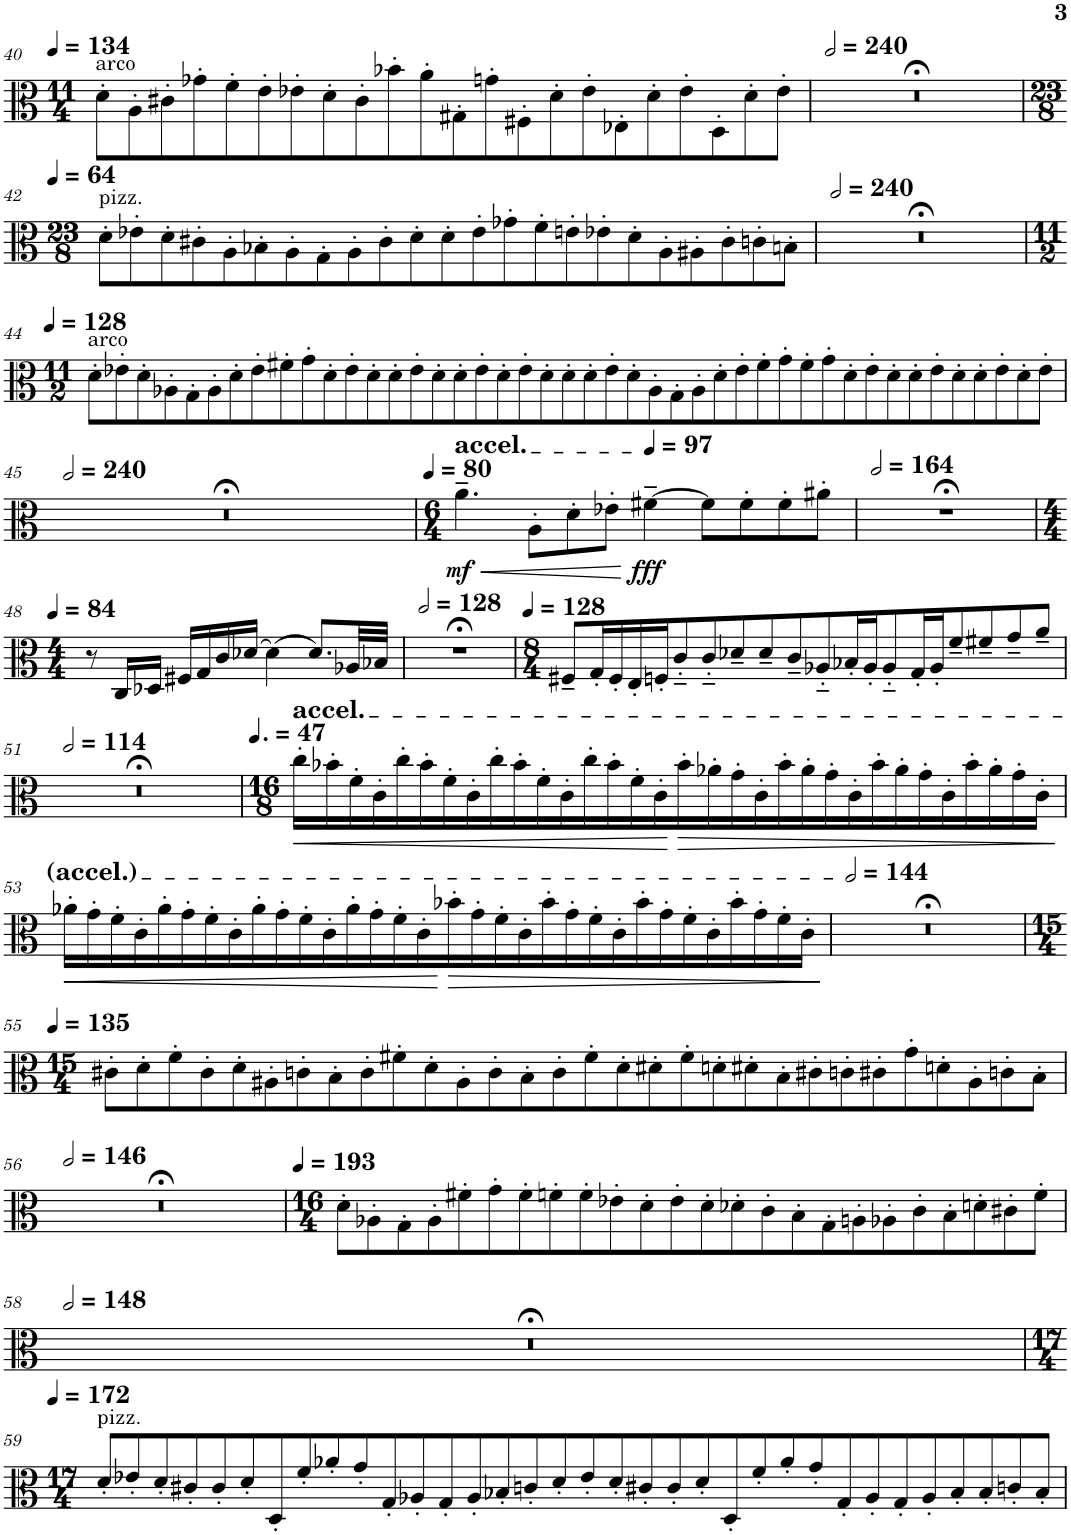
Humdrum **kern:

**kern	**dynam
*part1	*part1
*staff1	*staff1
*I"Viola	*
*I'Vla.	*
!!LO:PB:g=z
*clefC3	*
*k[]	*
*M11/4	*
*MM134	*
=40	=40
!LO:TX:a:t=arco	!
8d'\L	.
8A'\	.
8c#X'\	.
8g-X'\	.
8f'\	.
8e'\	.
8e-X'\	.
8d'\	.
8c#'\	.
8b-X'\	.
8a'\	.
8G#X'\	.
8gn'\	.
8F#X'\	.
8d'\	.
8e-'\	.
8E-X'\	.
8d'\	.
8e-'\	.
8D'\	.
8d'\	.
8e-'\J	.
=41	=41
*MM480	*
4%11r;<	.
!!LO:LB:g=z
=42	=42
*M23/8	*
*MM64	*
!LO:TX:a:t=pizz.	!
8d'\L	.
8e-X'\	.
8d'\	.
8c#X'\	.
8A'\	.
8B-X'\	.
8A'\	.
8G'\	.
8A'\	.
8c#'\	.
8d'\	.
8d'\	.
8e-'\	.
8g-X'\	.
8f'\	.
8en'\	.
8e-X'\	.
8d'\	.
8A'\	.
8A#X'\	.
8c#'\	.
8cn'\	.
8Bn'\J	.
=43	=43
*MM480	*
8%23r;<	.
!!LO:LB:g=z
=44	=44
*M11/2	*
*MM128	*
!LO:TX:a:t=arco	!
8d'\L	.
8e-X'\	.
8d'\	.
8A-X'\	.
8G'\	.
8A-'\	.
8d'\	.
8e-'\	.
8f#X'\	.
8g'\	.
8d'\	.
8e-'\	.
8d'\	.
8d'\	.
8e-'\	.
8d'\	.
8d'\	.
8e-'\	.
8d'\	.
8e-'\	.
8d'\	.
8d'\	.
8d'\	.
8e-'\	.
8d'\	.
8A-'\	.
8G'\	.
8A-'\	.
8d'\	.
8e-'\	.
8f#'\	.
8g'\	.
8f#'\	.
8g'\	.
8d'\	.
8e-'\	.
8d'\	.
8d'\	.
8e-'\	.
8d'\	.
8d'\	.
8e-'\	.
8d'\	.
8e-'\J	.
!!LO:LB:g=z
=45	=45
*MM480	*
2%11r;<	.
=46	=46
*M6/4	*
*MM80	*
!LO:TX:a:t=accel.	!
!	!LO:DY:b
4.a~\	mf
!	!LO:HP:b
8A'\L	<
8d'\	.
8e-X'\J	.
*MM97	*
!	!LO:DY:n=1:b
[4f#X~\	[ fff
8f#\L]	.
8f#'\	.
8f#'\	.
8a#X'\J	.
=47	=47
*MM328	*
1.r;<	.
!!LO:LB:g=z
=48	=48
*M4/4	*
*MM84	*
8r	.
16C/LL	.
16D-X/JJ	.
16F#X/LL	.
16G/	.
16c/	.
(16d-X/JJ	.
(4d-\)	.
8.d-/L)	.
32A-X/LL	.
32B-X/JJJ	.
=49	=49
*MM256	*
1r;<	.
=50	=50
*M8/4	*
*MM128	*
8F#X~/L	.
16G'/L	.
16F#'/	.
16E'/	.
16Fn'/J	.
8c'~/	.
8c'~/	.
8d-X~/	.
8d-~/	.
8c~/	.
8A-X'~/	.
16B-X'/L	.
16A-'/J	.
8A-'~/	.
16G'/L	.
16A-'/J	.
8f~/	.
8f#X~/	.
8g~/	.
8a~/J	.
!!LO:LB:g=z
=51	=51
*MM228	*
0r;<	.
=52	=52
*M16/8	*
*MM71	*
!LO:TX:a:t=accel.	!
!	!LO:HP:b
16cc'\LL	<
16b-X'\	.
16f'\	.
16c'\	.
16cc'\	.
16b-'\	.
16f'\	.
16c'\	.
16cc'\	.
16b-'\	.
16f'\	.
16c'\	.
16cc'\	.
16b-'\	.
16f'\	.
16c'\	.
!	!LO:HP:n=1:b
16b-'\	[ >
16a-X'\	.
16g'\	.
16c'\	.
16b-'\	.
16a-'\	.
16g'\	.
16c'\	.
16b-'\	.
16a-'\	.
16g'\	.
16c'\	.
16b-'\	.
16a-'\	.
16g'\	.
16c'\JJ	.
.	]
!!LO:LB:g=z
=53	=53
!	!LO:HP:b
16a-X'\LL	<
16g'\	.
16f'\	.
16c'\	.
16a-'\	.
16g'\	.
16f'\	.
16c'\	.
16a-'\	.
16g'\	.
16f'\	.
16c'\	.
16a-'\	.
16g'\	.
16f'\	.
16c'\	.
!	!LO:HP:n=1:b
16b-X'\	[ >
16g'\	.
16f'\	.
16c'\	.
16b-'\	.
16g'\	.
16f'\	.
16c'\	.
16b-'\	.
16g'\	.
16f'\	.
16c'\	.
16b-'\	.
16g'\	.
16f'\	.
16c'\JJ	.
.	]
=54	=54
*MM288	*
0r;<	.
!!LO:LB:g=z
=55	=55
*M15/4	*
*MM135	*
8c#X'\L	.
8d'\	.
8f'\	.
8c#'\	.
8d'\	.
8A#X'\	.
8cn'\	.
8B'\	.
8c'\	.
8f#X'\	.
8d'\	.
8A#'\	.
8c'\	.
8B'\	.
8c'\	.
8f#'\	.
8d'\	.
8d#X'\	.
8f#'\	.
8dn'\	.
8d#X'\	.
8B'\	.
8c#X'\	.
8cn'\	.
8c#X'\	.
8g'\	.
8dn'\	.
8A#'\	.
8cn'\	.
8B'\J	.
!!LO:LB:g=z
=56	=56
*MM292	*
4%15r;<	.
=57	=57
*M16/4	*
*MM193	*
8d'\L	.
8A-X'\	.
8G'\	.
8A-'\	.
8f#X'\	.
8g'\	.
8f#'\	.
8fn'\	.
8f'\	.
8e-X'\	.
8d'\	.
8e-'\	.
8d'\	.
8d-X'\	.
8c'\	.
8B'\	.
8G'\	.
8An'\	.
8A-X'\	.
8c'\	.
8B'\	.
8dn'\	.
8c#X'\	.
8f'\J	.
!!LO:LB:g=z
=58	=58
*MM296	*
00r;<	.
!!LO:LB:g=z
=59	=59
*M17/4	*
*MM172	*
!LO:TX:a:t=pizz.	!
8d'/L	.
8e-X'/	.
8d'/	.
8c#X'/	.
8c#'/	.
8d'/	.
8D'/	.
8f'/	.
8a-X'/	.
8g'/	.
8G'/	.
8A-X'/	.
8G'/	.
8A-'/	.
8B-X'/	.
8cn'/	.
8d'/	.
8e-'/	.
8d'/	.
8c#X'/	.
8c#'/	.
8d'/	.
8D'/	.
8f'/	.
8a-'/	.
8g'/	.
8G'/	.
8A-'/	.
8G'/	.
8A-'/	.
8B-'/	.
8B-'/	.
8cn'/	.
8B-'/J	.
=	=
*-	*-
